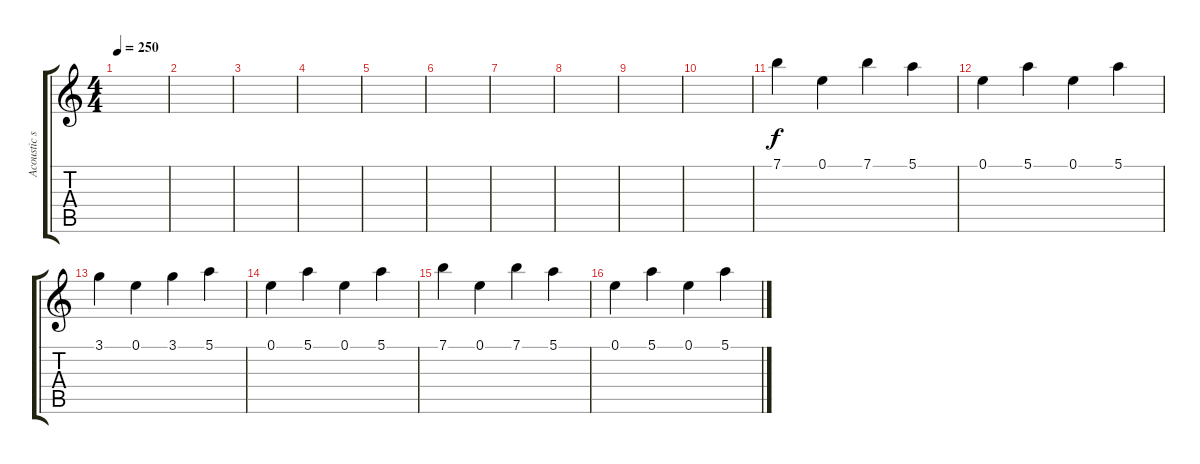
\track ("Acoustic solo guitar" "Acoustic s") {instrument acousticguitarsteel}
\staff {score tabs}
\tuning (E4 B3 G3 D3 A2 E2) {hide}
\ts (4 4)
\tempo 250
\clef g2
\ks c
|
|
|
|
|
|
|
|
|
|
7.1.4 0.1.4 7.1.4 5.1.4 |
0.1.4 5.1.4 0.1.4 5.1.4 |
3.1.4 0.1.4 3.1.4 5.1.4 |
0.1.4 5.1.4 0.1.4 5.1.4 |
7.1.4 0.1.4 7.1.4 5.1.4 |
0.1.4 5.1.4 0.1.4 5.1.4
